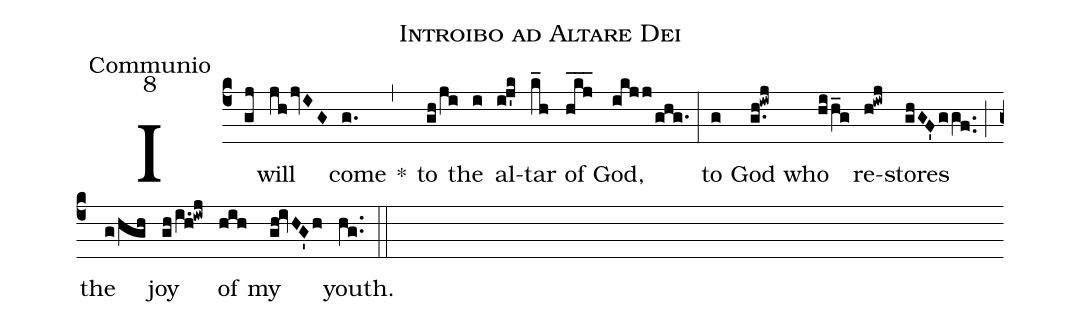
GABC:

name:Introibo ad Altare Dei;
office-part:Communio;
mode:8;
%%
(c4) I(gj) will(jhjvIG) come(g.) *(,) to(gh/ji) the(i) al(ij'k)tar(k_h) of(h_k_j_) God,(ikjj/ghg.) (:) to(g) God(g.h!iwj) who(hi/h_g) re(h!iwj)stores(ghGF'ggf..) (;) the(g/hgh) joy(gh/i.h!iwj) of(hih) my(gh!ivHG'h) youth.(hg..) (::)
